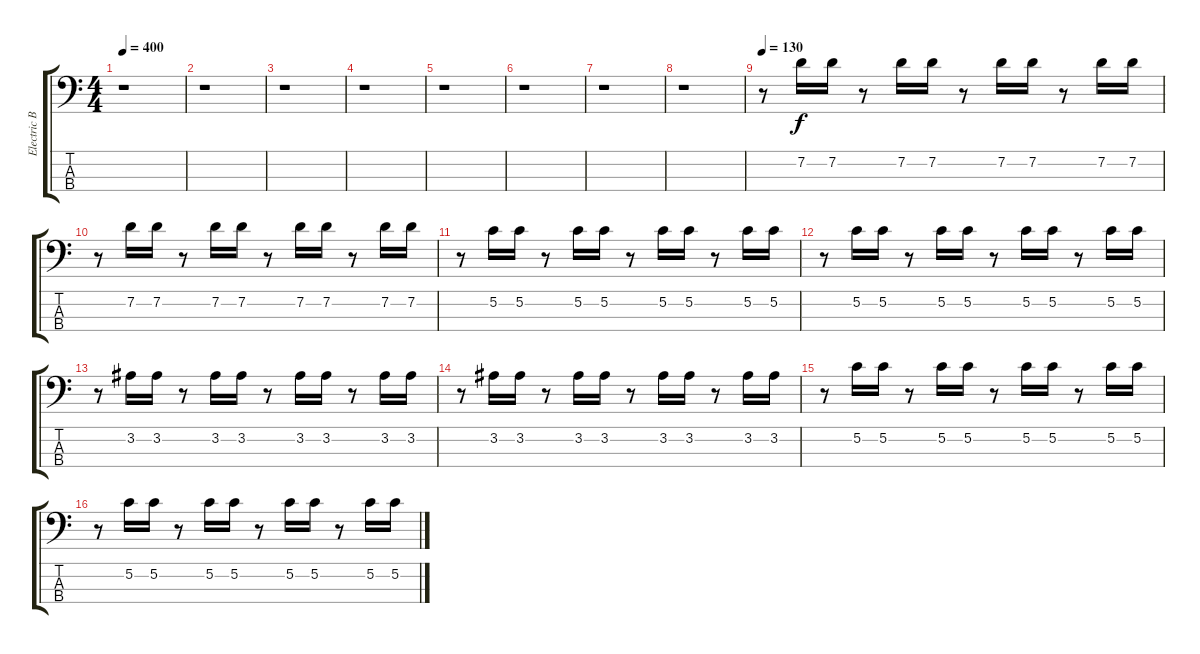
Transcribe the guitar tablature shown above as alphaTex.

\track ("Electric Bass (pick)" "Electric B") {instrument electricbasspick}
\staff {score tabs}
\tuning (C-1 G2 D2 A1) {hide}
\ts (4 4)
\tempo 400
\clef f4
\ks c
r.1{dy f} |
r.1 |
r.1 |
r.1 |
r.1 |
r.1 |
r.1 |
r.1 |
\tempo 130
r.8 7.2.16 7.2.16 r.8 7.2.16 7.2.16 r.8 7.2.16 7.2.16 r.8 7.2.16 7.2.16 |
r.8 7.2.16 7.2.16 r.8 7.2.16 7.2.16 r.8 7.2.16 7.2.16 r.8 7.2.16 7.2.16 |
r.8 5.2.16 5.2.16 r.8 5.2.16 5.2.16 r.8 5.2.16 5.2.16 r.8 5.2.16 5.2.16 |
r.8 5.2.16 5.2.16 r.8 5.2.16 5.2.16 r.8 5.2.16 5.2.16 r.8 5.2.16 5.2.16 |
r.8 3.2.16 3.2.16 r.8 3.2.16 3.2.16 r.8 3.2.16 3.2.16 r.8 3.2.16 3.2.16 |
r.8 3.2.16 3.2.16 r.8 3.2.16 3.2.16 r.8 3.2.16 3.2.16 r.8 3.2.16 3.2.16 |
r.8 5.2.16 5.2.16 r.8 5.2.16 5.2.16 r.8 5.2.16 5.2.16 r.8 5.2.16 5.2.16 |
r.8 5.2.16 5.2.16 r.8 5.2.16 5.2.16 r.8 5.2.16 5.2.16 r.8 5.2.16 5.2.16
